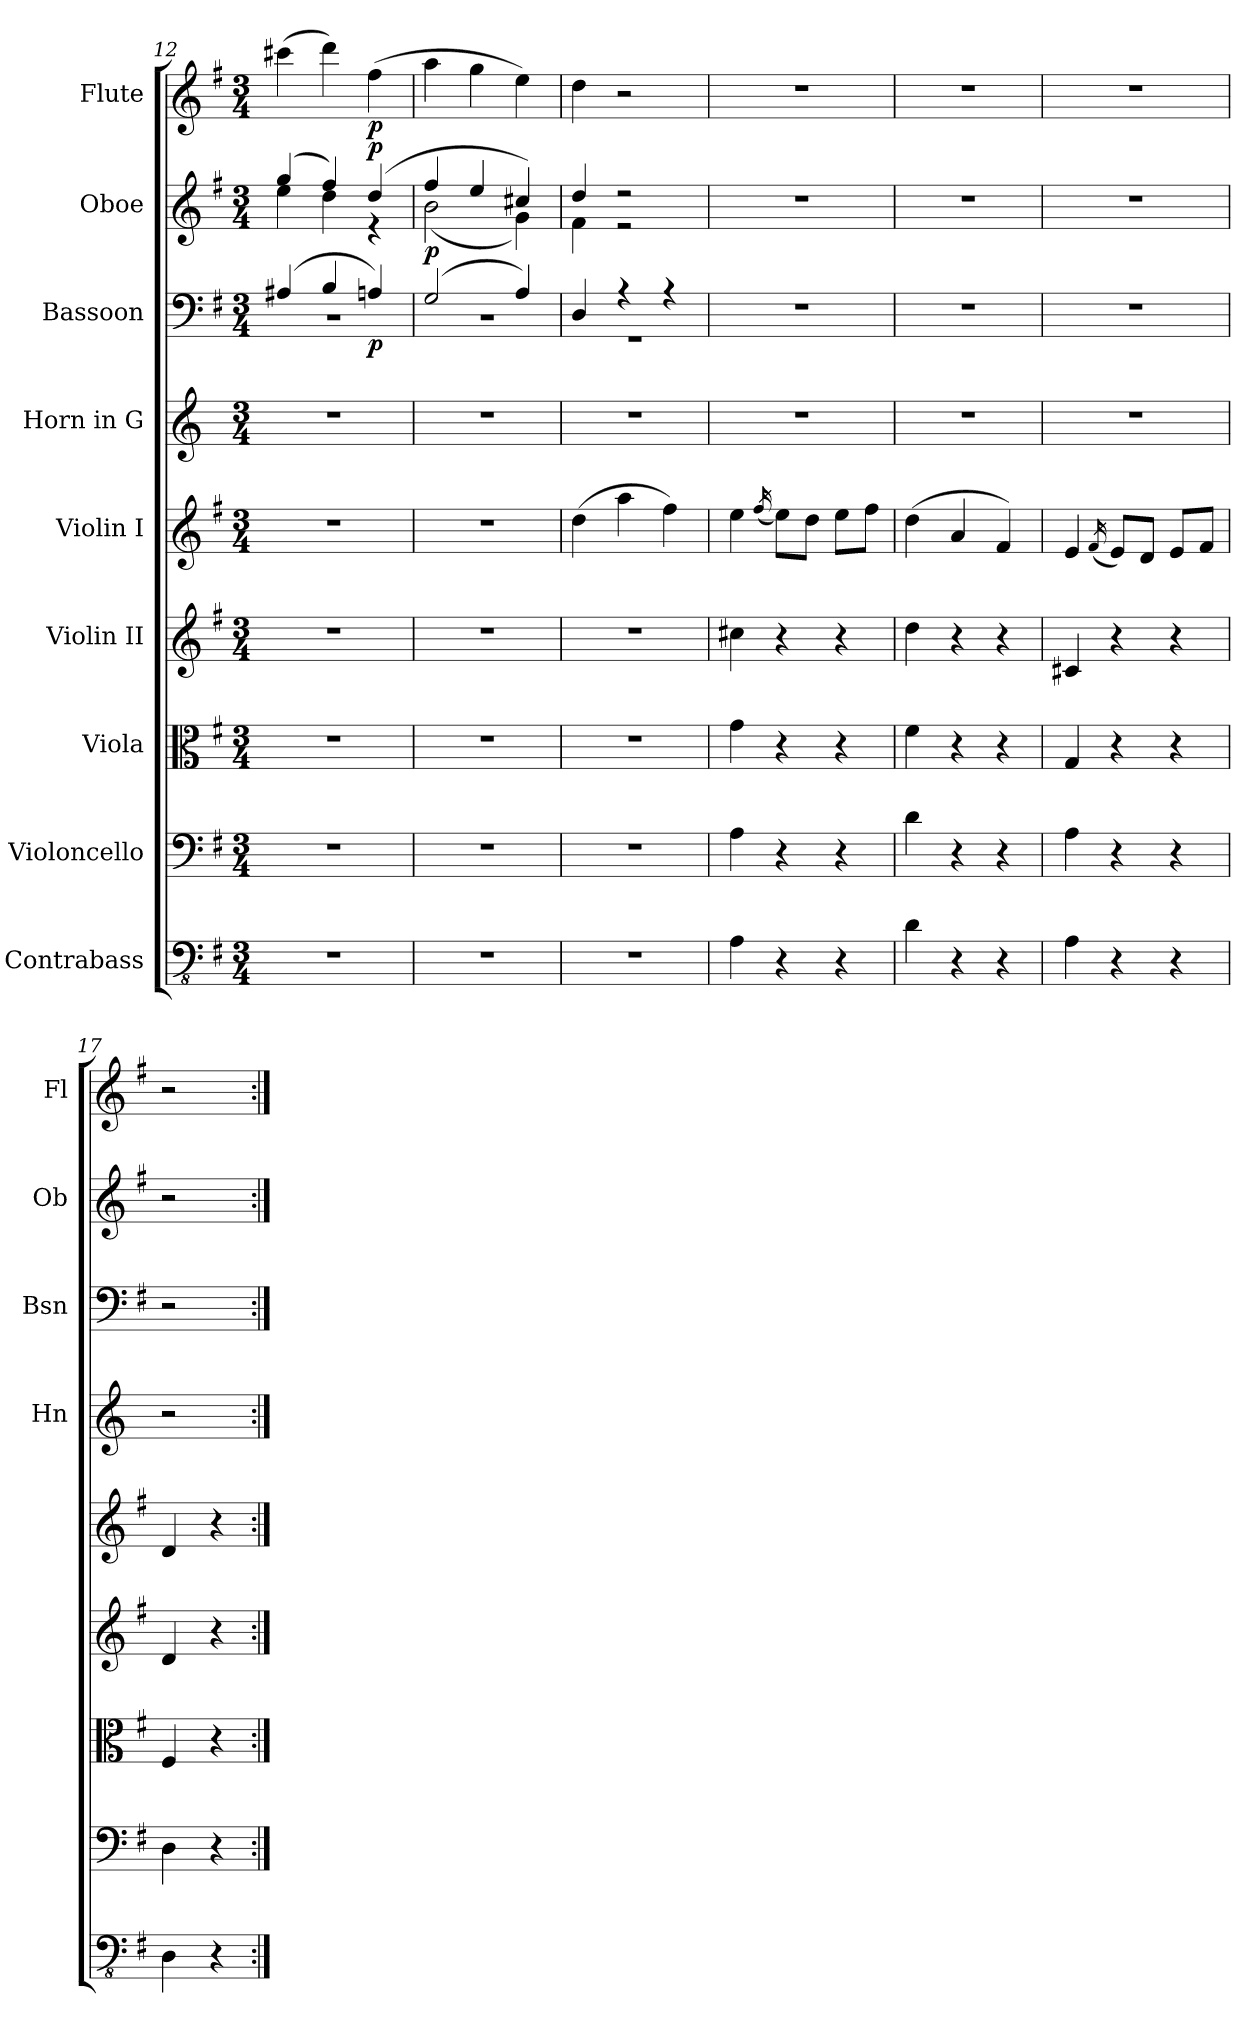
**kern	**kern	**kern	**kern	**kern	**kern	**kern	**dynam	**kern	**dynam	**kern	**dynam
*part9	*part8	*part7	*part6	*part5	*part4	*part3	*part3	*part2	*part2	*part1	*part1
*staff9	*staff8	*staff7	*staff6	*staff5	*staff4	*staff3	*staff3	*staff2	*staff2	*staff1	*staff1
*I"Contrabass	*I"Violoncello	*I"Viola	*I"Violin II	*I"Violin I	*I"Horn in G	*I"Bassoon	*	*I"Oboe	*	*I"Flute	*
*	*	*	*	*	*I'Hn	*I'Bsn	*	*I'Ob	*	*I'Fl	*
*clefFv4	*clefF4	*clefC3	*clefG2	*clefG2	*clefG2	*clefF4	*	*clefG2	*	*clefG2	*
*	*	*	*	*	*ITrd3c5	*	*	*	*	*	*
*k[f#]	*k[f#]	*k[f#]	*k[f#]	*k[f#]	*k[f#]	*k[f#]	*	*k[f#]	*	*k[f#]	*
*M3/4	*M3/4	*M3/4	*M3/4	*M3/4	*M3/4	*M3/4	*	*M3/4	*	*M3/4	*
=12	=12	=12	=12	=12	=12	=12	=12	=12	=12	=12	=12
*	*	*	*	*	*	*^	*	*^	*	*	*
2.r	2.r	2.r	2.r	2.r	2.r	(>4A#X/	2.r	.	(>4gg/	4ee\	.	(>4ccc#X\	.
.	.	.	.	.	.	4B/	.	.	4ff#/)	4dd\	.	4ddd\)	.
!	!	!	!	!	!	!	!	!LO:DY:b	!	!	!LO:DY:a	!	!LO:DY:b
.	.	.	.	.	.	4An/)	.	p	(>4dd/	4r	p	(>4ff#\	p
=13	=13	=13	=13	=13	=13	=13	=13	=13	=13	=13	=13	=13	=13
!	!	!	!	!	!	!	!	!	!	!	!LO:DY:b	!	!
2.r	2.r	2.r	2.r	2.r	2.r	(>2G/	2.r	.	4ff#/	(<2b\	p	4aa\	.
.	.	.	.	.	.	.	.	.	4ee/	.	.	4gg\	.
.	.	.	.	.	.	4A/)	.	.	4cc#X/)	4g\)	.	4ee\)	.
=14	=14	=14	=14	=14	=14	=14	=14	=14	=14	=14	=14	=14	=14
2.r	2.r	2.r	2.r	(>4dd\	2.r	4D/	2.r	.	4dd/	4f#\	.	4dd\	.
.	.	.	.	4aa\	.	4r	.	.	2r	2r	.	2r	.
.	.	.	.	4ff#\)	.	4r	.	.	.	.	.	.	.
*	*	*	*	*	*	*v	*v	*	*	*	*	*	*
*	*	*	*	*	*	*	*	*v	*v	*	*	*
=15	=15	=15	=15	=15	=15	=15	=15	=15	=15	=15	=15
4AA\	4A\	4g\	4cc#X\	4ee\	2.r	2.r	.	2.r	.	2.r	.
.	.	.	.	(<16qff#/	.	.	.	.	.	.	.
4r	4r	4r	4r	8ee\L)	.	.	.	.	.	.	.
.	.	.	.	8dd\J	.	.	.	.	.	.	.
4r	4r	4r	4r	8ee\L	.	.	.	.	.	.	.
.	.	.	.	8ff#\J	.	.	.	.	.	.	.
=16	=16	=16	=16	=16	=16	=16	=16	=16	=16	=16	=16
4D\	4d\	4f#\	4dd\	(<4dd\	2.r	2.r	.	2.r	.	2.r	.
4r	4r	4r	4r	4a/	.	.	.	.	.	.	.
4r	4r	4r	4r	4f#/)	.	.	.	.	.	.	.
=17	=17	=17	=17	=17	=17	=17	=17	=17	=17	=17	=17
4AA\	4A\	4G/	4c#X/	4e/	2.r	2.r	.	2.r	.	2.r	.
.	.	.	.	(<16qf#/	.	.	.	.	.	.	.
4r	4r	4r	4r	8e/L)	.	.	.	.	.	.	.
.	.	.	.	8d/J	.	.	.	.	.	.	.
4r	4r	4r	4r	8e/L	.	.	.	.	.	.	.
.	.	.	.	8f#/J	.	.	.	.	.	.	.
=17X1	=17X1	=17X1	=17X1	=17X1	=17X1	=17X1	=17X1	=17X1	=17X1	=17X1	=17X1
4DD\	4D\	4F#/	4d/	4d/	2r	2r	.	2r	.	2r	.
4r	4r	4r	4r	4r	.	.	.	.	.	.	.
=:|!	=:|!	=:|!	=:|!	=:|!	=:|!	=:|!	=:|!	=:|!	=:|!	=:|!	=:|!
*-	*-	*-	*-	*-	*-	*-	*-	*-	*-	*-	*-
